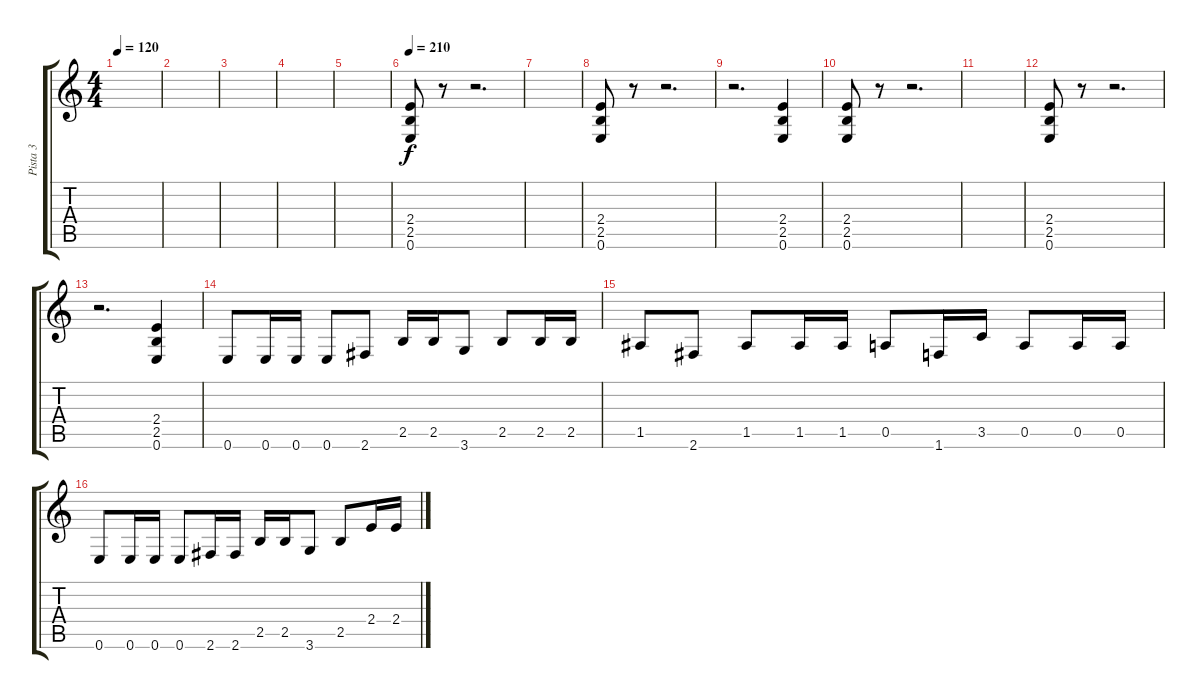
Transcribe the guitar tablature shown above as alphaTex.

\track ("Pista 3" "Pista 3") {instrument distortionguitar}
\staff {score tabs}
\tuning (E4 B3 G3 D3 A2 E2) {hide}
\ts (4 4)
\tempo 120
\clef g2
\ks c
|
|
|
|
|
\tempo 210
(2.4 2.5 0.6).8 r.8 r.2{d} |
|
(2.4 2.5 0.6).8 r.8 r.2{d} |
r.2{d} (2.4 2.5 0.6).4 |
(2.4 2.5 0.6).8 r.8 r.2{d} |
|
(2.4 2.5 0.6).8 r.8 r.2{d} |
r.2{d} (2.4 2.5 0.6).4 |
0.6.8 0.6.16 0.6.16 0.6.8 2.6.8 2.5.16 2.5.16 3.6.8 2.5.8 2.5.16 2.5.16 |
1.5.8 2.6.8 1.5.8 1.5.16 1.5.16 0.5.8 1.6.16 3.5.16 0.5.8 0.5.16 0.5.16 |
0.6.8 0.6.16 0.6.16 0.6.8 2.6.16 2.6.16 2.5.16 2.5.16 3.6.8 2.5.8 2.4.16 2.4.16
